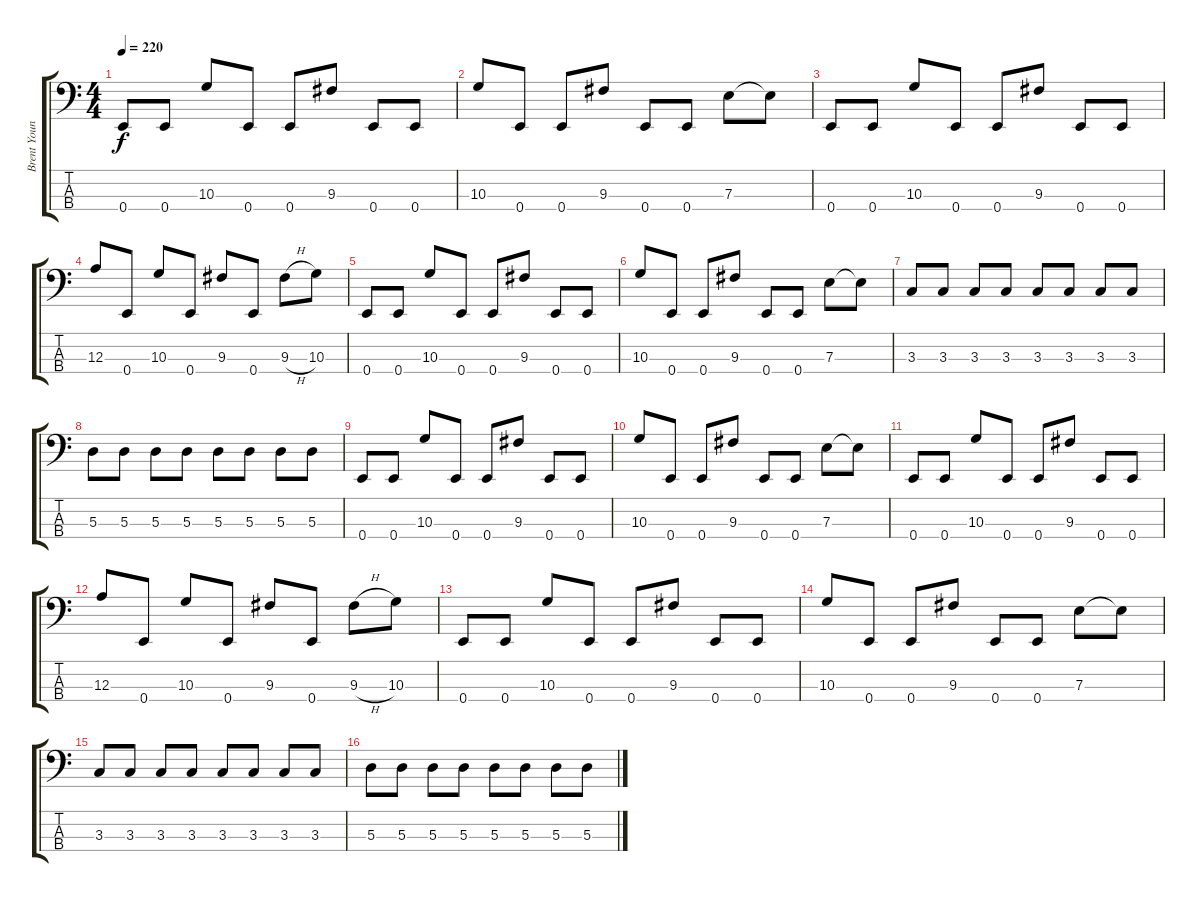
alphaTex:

\track ("Brent Young" "Brent Youn") {instrument electricbasspick}
\staff {score tabs}
\tuning (G2 D2 A1 E1) {hide}
\ts (4 4)
\tempo 220
\clef f4
\ks c
0.4.8{dy f} 0.4.8 10.3.8 0.4.8 0.4.8 9.3.8 0.4.8 0.4.8 |
10.3.8 0.4.8 0.4.8 9.3.8 0.4.8 0.4.8 7.3.8 7.3{t}.8 |
0.4.8 0.4.8 10.3.8 0.4.8 0.4.8 9.3.8 0.4.8 0.4.8 |
12.3.8 0.4.8 10.3.8 0.4.8 9.3.8 0.4.8 9.3{h}.8 10.3.8 |
0.4.8 0.4.8 10.3.8 0.4.8 0.4.8 9.3.8 0.4.8 0.4.8 |
10.3.8 0.4.8 0.4.8 9.3.8 0.4.8 0.4.8 7.3.8 7.3{t}.8 |
3.3.8 3.3.8 3.3.8 3.3.8 3.3.8 3.3.8 3.3.8 3.3.8 |
5.3.8 5.3.8 5.3.8 5.3.8 5.3.8 5.3.8 5.3.8 5.3.8 |
0.4.8 0.4.8 10.3.8 0.4.8 0.4.8 9.3.8 0.4.8 0.4.8 |
10.3.8 0.4.8 0.4.8 9.3.8 0.4.8 0.4.8 7.3.8 7.3{t}.8 |
0.4.8 0.4.8 10.3.8 0.4.8 0.4.8 9.3.8 0.4.8 0.4.8 |
12.3.8 0.4.8 10.3.8 0.4.8 9.3.8 0.4.8 9.3{h}.8 10.3.8 |
0.4.8 0.4.8 10.3.8 0.4.8 0.4.8 9.3.8 0.4.8 0.4.8 |
10.3.8 0.4.8 0.4.8 9.3.8 0.4.8 0.4.8 7.3.8 7.3{t}.8 |
3.3.8 3.3.8 3.3.8 3.3.8 3.3.8 3.3.8 3.3.8 3.3.8 |
5.3.8 5.3.8 5.3.8 5.3.8 5.3.8 5.3.8 5.3.8 5.3.8
